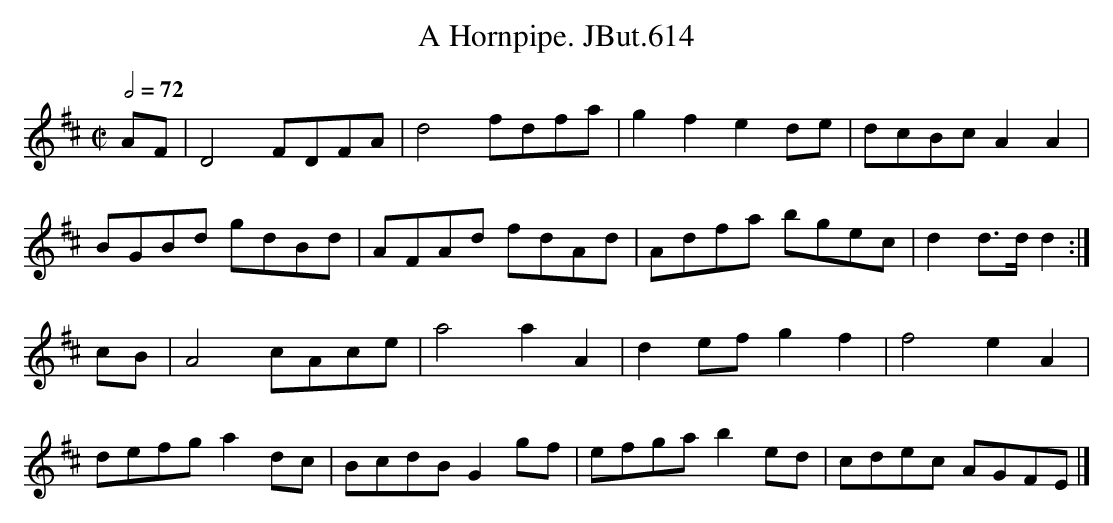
X:1
T:Hornpipe. JBut.614, A
M:C|
L:1/8
Q:1/2=72
K:D
AF|D4FDFA|d4fdfa|g2f2e2de|dcBc A2A2|
BGBd gdBd|AFAd fdAd|Adfa bgec|d2d>d d2:|
cB|A4cAce|a4a2A2|d2efg2f2|f4e2A2|
defg a2dc|BcdB G2gf|efga b2ed|cdec AGFE|]
